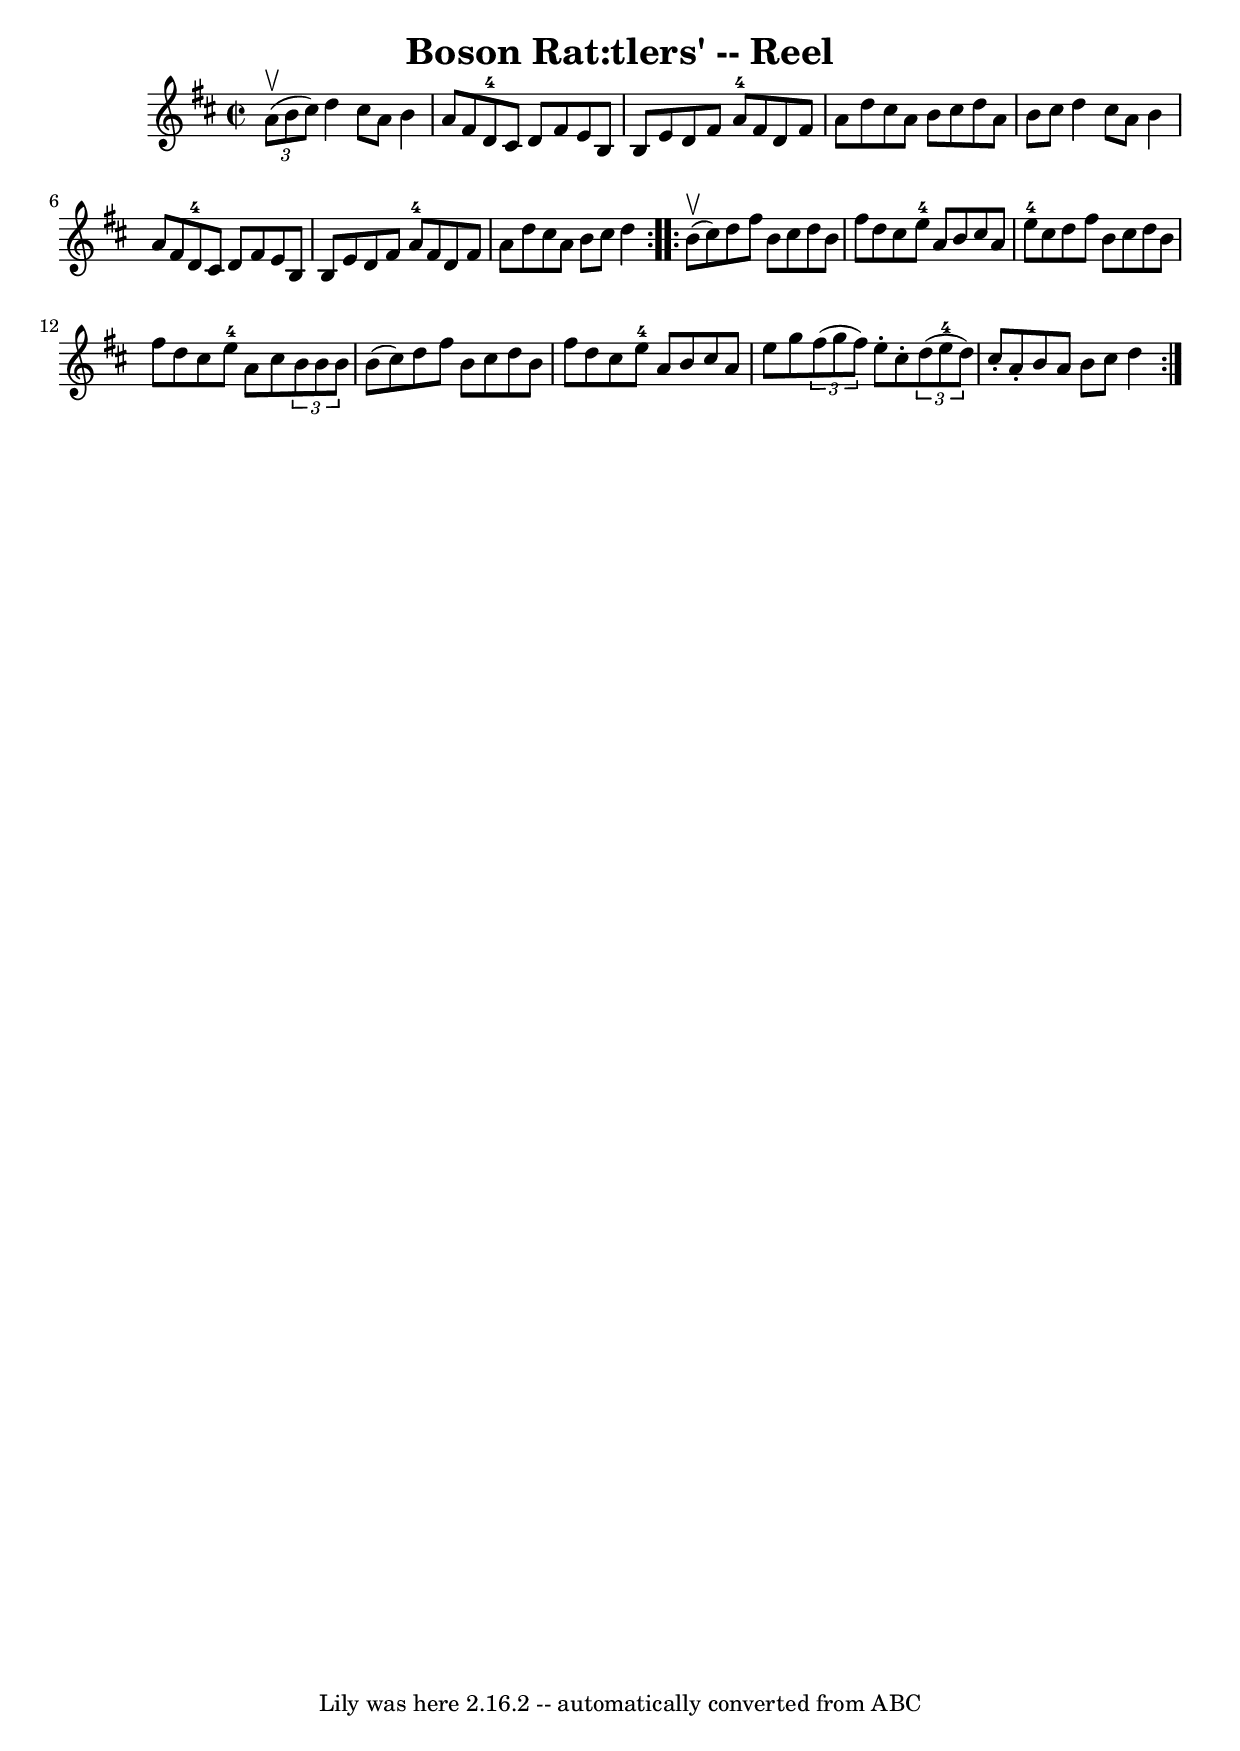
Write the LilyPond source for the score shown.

\version "2.16.2"
\include "Mammoth.ily"
\header {
  %% book = "Ryan's Mammoth Collection"
  crossRefNumber = "1"
  footnotes = "\\\\224"
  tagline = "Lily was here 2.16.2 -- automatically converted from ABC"
  title = "Boson Rat:tlers' -- Reel"

}
voicedefault =  {



  \repeat volta 2 {

    \override Staff.TimeSignature #'style = #'C
    \time 2/2 
    \key d \major
    \times 2/3 { a'8^\upbow(b'8 cis''8) 
	       } 
    |
    d''4 cis''8 a'8 b'4 a'8 fis'8    |
    d'8-4 cis'8 d'8 fis'8 e'8 b8 b8 e'8    |
    d'8    
    fis'8 a'8-4 fis'8 d'8 fis'8 a'8 d''8    |
    cis''8   
    a'8 b'8 cis''8 d''8 a'8 b'8 cis''8    |
    d''4    
    cis''8 a'8 b'4 a'8 fis'8    |
    d'8-4 cis'8 d'8    
    fis'8 e'8 b8 b8 e'8    |
    d'8 fis'8 a'8-4 fis'8  
    d'8 fis'8 a'8 d''8    |
    cis''8 a'8 b'8 cis''8    
    d''4    
  } 
  \repeat volta 2 {
    b'8^\upbow(cis''8) |
    d''8    
    fis''8 b'8 cis''8 d''8 b'8 fis''8 d''8    |
    cis''8   
    e''8-4 a'8 b'8 cis''8 a'8 e''8-4 cis''8    |
    
    d''8 fis''8 b'8 cis''8 d''8 b'8 fis''8 d''8    |
    
    cis''8 e''8-4 a'8 cis''8    \times 2/3 { b'8 b'8 b'8  
					   }   
    b'8 (cis''8)   |
    d''8 fis''8 b'8 cis''8 d''8    
    b'8 fis''8 d''8    |
    cis''8 e''8-4 a'8 b'8 cis''8  
    a'8 e''8 g''8    |
    \times 2/3 { fis''8 (g''8 fis''8  
		-) 
	       } e''8-. cis''8-.   \times 2/3 { d''8 (e''8-4 d''8) 
						}   
    cis''8-. a'8-.   |
    b'8 a'8 b'8 cis''8 d''4    
  }   

}

\score{
  <<

    \context Staff="default"
    {
      \voicedefault 
      
    }

  >>
  \layout {
    
  }
  \midi {
  }

}
